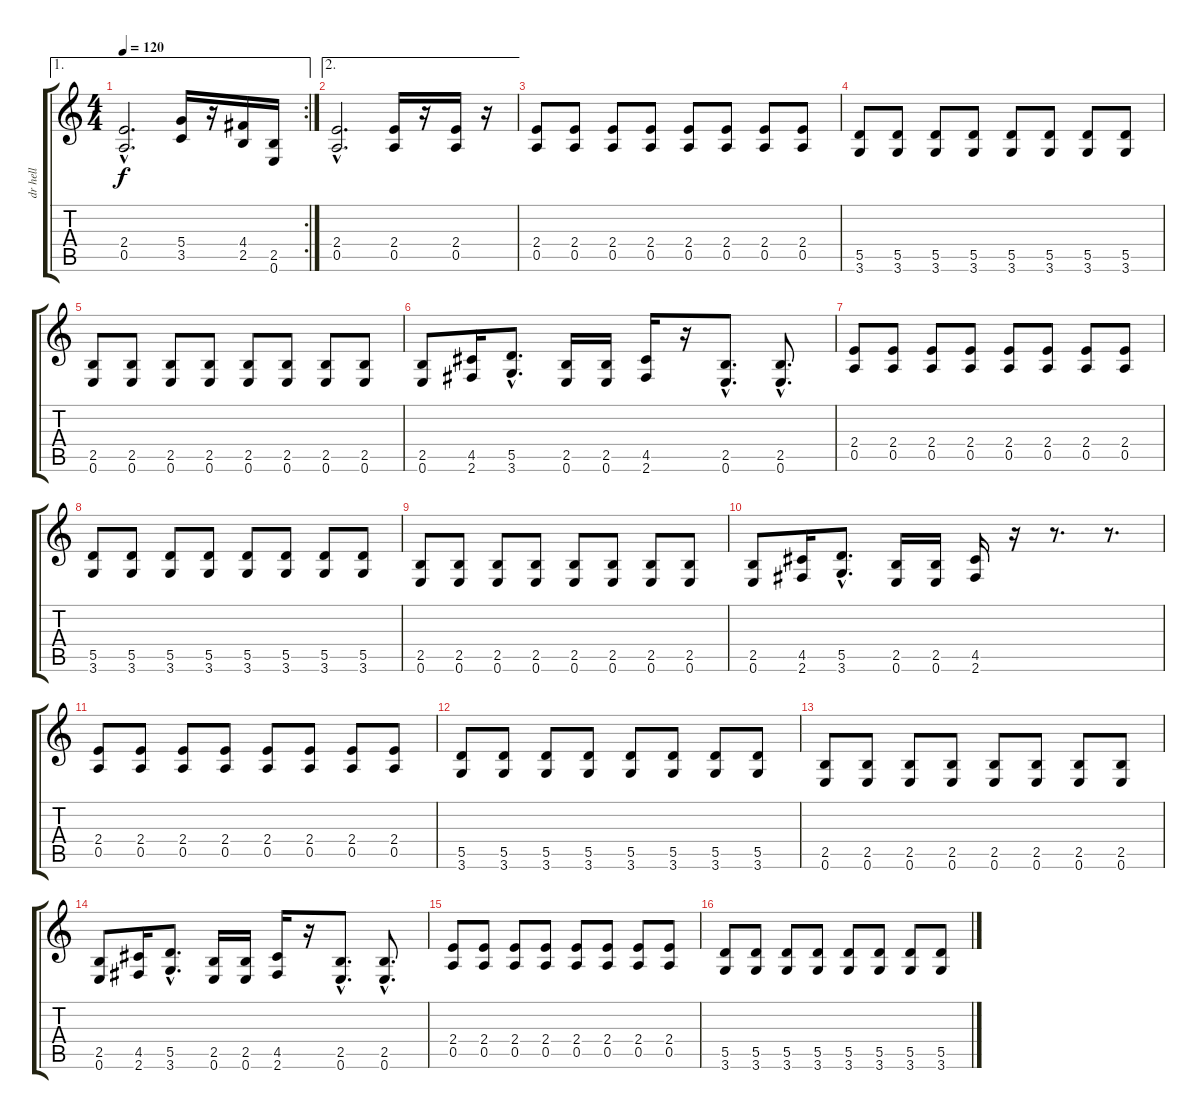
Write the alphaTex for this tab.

\track ("dr hell" "dr hell") {instrument distortionguitar}
\staff {score tabs}
\tuning (E4 B3 G3 D3 A2 E2) {hide}
\ae 1
\rc 2
\ts (4 4)
\tempo 120
\clef g2
\ks c
(2.4{hac} 0.5{hac}).2{d dy f} (5.4 3.5).16 r.16 (4.4 2.5).16 (2.5 0.6).16 |
\ae 2
(2.4{hac} 0.5{hac}).2{d} (2.4 0.5).16 r.16 (2.4 0.5).16 r.16 |
(2.4 0.5).8 (2.4 0.5).8 (2.4 0.5).8 (2.4 0.5).8 (2.4 0.5).8 (2.4 0.5).8 (2.4 0.5).8 (2.4 0.5).8 |
(5.5 3.6).8 (5.5 3.6).8 (5.5 3.6).8 (5.5 3.6).8 (5.5 3.6).8 (5.5 3.6).8 (5.5 3.6).8 (5.5 3.6).8 |
(2.5 0.6).8 (2.5 0.6).8 (2.5 0.6).8 (2.5 0.6).8 (2.5 0.6).8 (2.5 0.6).8 (2.5 0.6).8 (2.5 0.6).8 |
(2.5 0.6).8 (4.5 2.6).16 (5.5{hac} 3.6{hac}).8{d} (2.5 0.6).16 (2.5 0.6).16 (4.5 2.6).16 r.16 (2.5{hac} 0.6{hac}).8{d} (2.5{hac} 0.6{hac}).8{d} |
(2.4 0.5).8 (2.4 0.5).8 (2.4 0.5).8 (2.4 0.5).8 (2.4 0.5).8 (2.4 0.5).8 (2.4 0.5).8 (2.4 0.5).8 |
(5.5 3.6).8 (5.5 3.6).8 (5.5 3.6).8 (5.5 3.6).8 (5.5 3.6).8 (5.5 3.6).8 (5.5 3.6).8 (5.5 3.6).8 |
(2.5 0.6).8 (2.5 0.6).8 (2.5 0.6).8 (2.5 0.6).8 (2.5 0.6).8 (2.5 0.6).8 (2.5 0.6).8 (2.5 0.6).8 |
(2.5 0.6).8 (4.5 2.6).16 (5.5{hac} 3.6{hac}).8{d} (2.5 0.6).16 (2.5 0.6).16 (4.5 2.6).16 r.16 r.8{d} r.8{d} |
(2.4 0.5).8 (2.4 0.5).8 (2.4 0.5).8 (2.4 0.5).8 (2.4 0.5).8 (2.4 0.5).8 (2.4 0.5).8 (2.4 0.5).8 |
(5.5 3.6).8 (5.5 3.6).8 (5.5 3.6).8 (5.5 3.6).8 (5.5 3.6).8 (5.5 3.6).8 (5.5 3.6).8 (5.5 3.6).8 |
(2.5 0.6).8 (2.5 0.6).8 (2.5 0.6).8 (2.5 0.6).8 (2.5 0.6).8 (2.5 0.6).8 (2.5 0.6).8 (2.5 0.6).8 |
(2.5 0.6).8 (4.5 2.6).16 (5.5{hac} 3.6{hac}).8{d} (2.5 0.6).16 (2.5 0.6).16 (4.5 2.6).16 r.16 (2.5{hac} 0.6{hac}).8{d} (2.5{hac} 0.6{hac}).8{d} |
(2.4 0.5).8 (2.4 0.5).8 (2.4 0.5).8 (2.4 0.5).8 (2.4 0.5).8 (2.4 0.5).8 (2.4 0.5).8 (2.4 0.5).8 |
(5.5 3.6).8 (5.5 3.6).8 (5.5 3.6).8 (5.5 3.6).8 (5.5 3.6).8 (5.5 3.6).8 (5.5 3.6).8 (5.5 3.6).8
